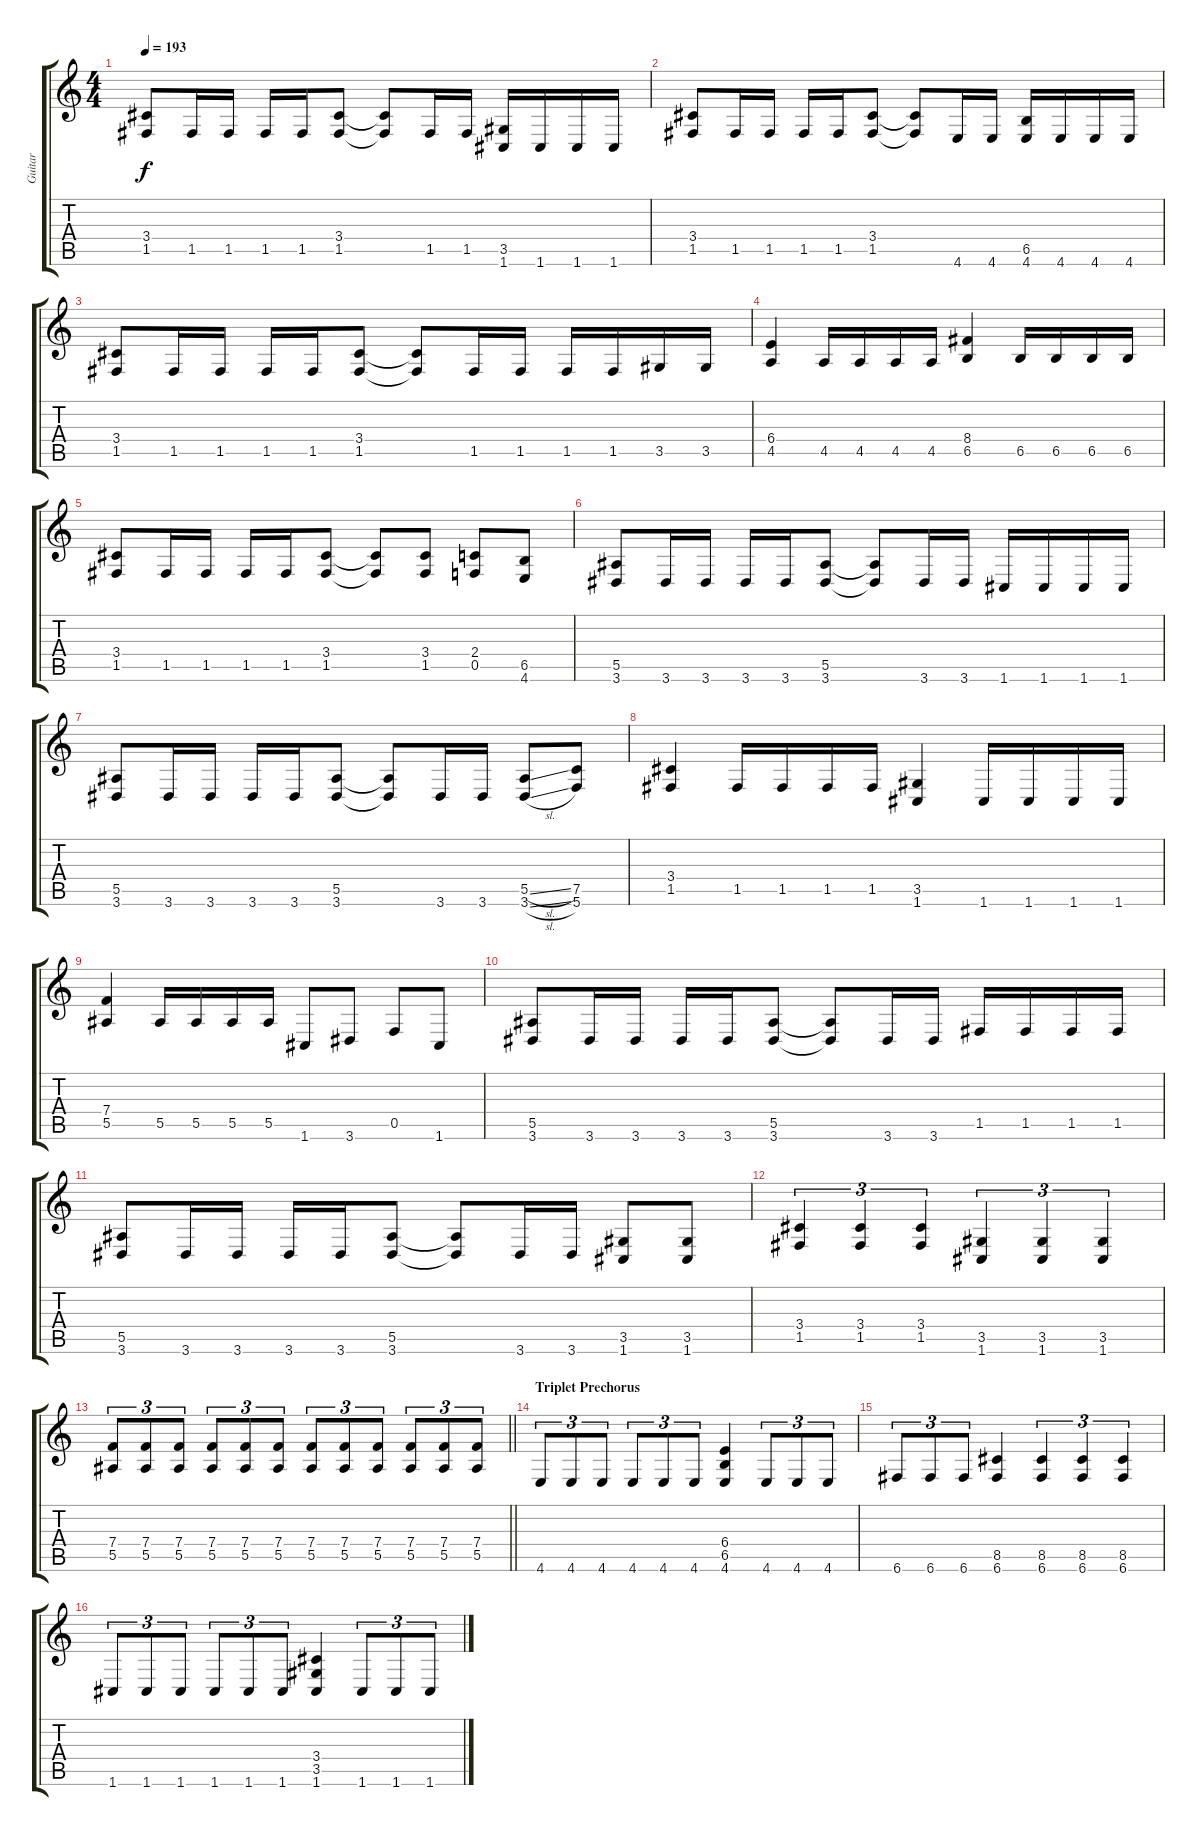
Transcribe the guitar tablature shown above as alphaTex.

\track ("Guitar" "Guitar") {instrument distortionguitar}
\staff {score tabs}
\tuning (C4 G3 Eb3 Bb2 F2 C2) {hide}
\ts (4 4)
\tempo 193
\clef g2
\ks c
(3.4 1.5).8{dy f} 1.5.16 1.5.16 1.5.16 1.5.16 (3.4 1.5).8 (3.4{t} 1.5{t}).8 1.5.16 1.5.16 (3.5 1.6).16 1.6.16 1.6.16 1.6.16 |
(3.4 1.5).8 1.5.16 1.5.16 1.5.16 1.5.16 (3.4 1.5).8 (3.4{t} 1.5{t}).8 4.6.16 4.6.16 (6.5 4.6).16 4.6.16 4.6.16 4.6.16 |
(3.4 1.5).8 1.5.16 1.5.16 1.5.16 1.5.16 (3.4 1.5).8 (3.4{t} 1.5{t}).8 1.5.16 1.5.16 1.5.16 1.5.16 3.5.16 3.5.16 |
(6.4 4.5).4 4.5.16 4.5.16 4.5.16 4.5.16 (8.4 6.5).4 6.5.16 6.5.16 6.5.16 6.5.16 |
(3.4 1.5).8 1.5.16 1.5.16 1.5.16 1.5.16 (3.4 1.5).8 (3.4{t} 1.5{t}).8 (3.4 1.5).8 (2.4 0.5).8 (6.5 4.6).8 |
(5.5 3.6).8 3.6.16 3.6.16 3.6.16 3.6.16 (5.5 3.6).8 (5.5{t} 3.6{t}).8 3.6.16 3.6.16 1.6.16 1.6.16 1.6.16 1.6.16 |
(5.5 3.6).8 3.6.16 3.6.16 3.6.16 3.6.16 (5.5 3.6).8 (5.5{t} 3.6{t}).8 3.6.16 3.6.16 (5.5{sl} 3.6{sl}).8 (7.5 5.6).8 |
(3.4 1.5).4 1.5.16 1.5.16 1.5.16 1.5.16 (3.5 1.6).4 1.6.16 1.6.16 1.6.16 1.6.16 |
(7.4 5.5).4 5.5.16 5.5.16 5.5.16 5.5.16 1.6.8 3.6.8 0.5.8 1.6.8 |
(5.5 3.6).8 3.6.16 3.6.16 3.6.16 3.6.16 (5.5 3.6).8 (5.5{t} 3.6{t}).8 3.6.16 3.6.16 1.5.16 1.5.16 1.5.16 1.5.16 |
(5.5 3.6).8 3.6.16 3.6.16 3.6.16 3.6.16 (5.5 3.6).8 (5.5{t} 3.6{t}).8 3.6.16 3.6.16 (3.5 1.6).8 (3.5 1.6).8 |
(3.4 1.5).4{tu (3 2)} (3.4 1.5).4{tu (3 2)} (3.4 1.5).4{tu (3 2)} (3.5 1.6).4{tu (3 2)} (3.5 1.6).4{tu (3 2)} (3.5 1.6).4{tu (3 2)} |
\barLineRight lightlight
(7.4 5.5).8{tu (3 2)} (7.4 5.5).8{tu (3 2)} (7.4 5.5).8{tu (3 2)} (7.4 5.5).8{tu (3 2)} (7.4 5.5).8{tu (3 2)} (7.4 5.5).8{tu (3 2)} (7.4 5.5).8{tu (3 2)} (7.4 5.5).8{tu (3 2)} (7.4 5.5).8{tu (3 2)} (7.4 5.5).8{tu (3 2)} (7.4 5.5).8{tu (3 2)} (7.4 5.5).8{tu (3 2)} |
\section ("" "Triplet Prechorus")
4.6.8{tu (3 2)} 4.6.8{tu (3 2)} 4.6.8{tu (3 2)} 4.6.8{tu (3 2)} 4.6.8{tu (3 2)} 4.6.8{tu (3 2)} (6.4 6.5 4.6).4 4.6.8{tu (3 2)} 4.6.8{tu (3 2)} 4.6.8{tu (3 2)} |
6.6.8{tu (3 2)} 6.6.8{tu (3 2)} 6.6.8{tu (3 2)} (8.5 6.6).4 (8.5 6.6).4{tu (3 2)} (8.5 6.6).4{tu (3 2)} (8.5 6.6).4{tu (3 2)} |
1.6.8{tu (3 2)} 1.6.8{tu (3 2)} 1.6.8{tu (3 2)} 1.6.8{tu (3 2)} 1.6.8{tu (3 2)} 1.6.8{tu (3 2)} (3.4 3.5 1.6).4 1.6.8{tu (3 2)} 1.6.8{tu (3 2)} 1.6.8{tu (3 2)}
